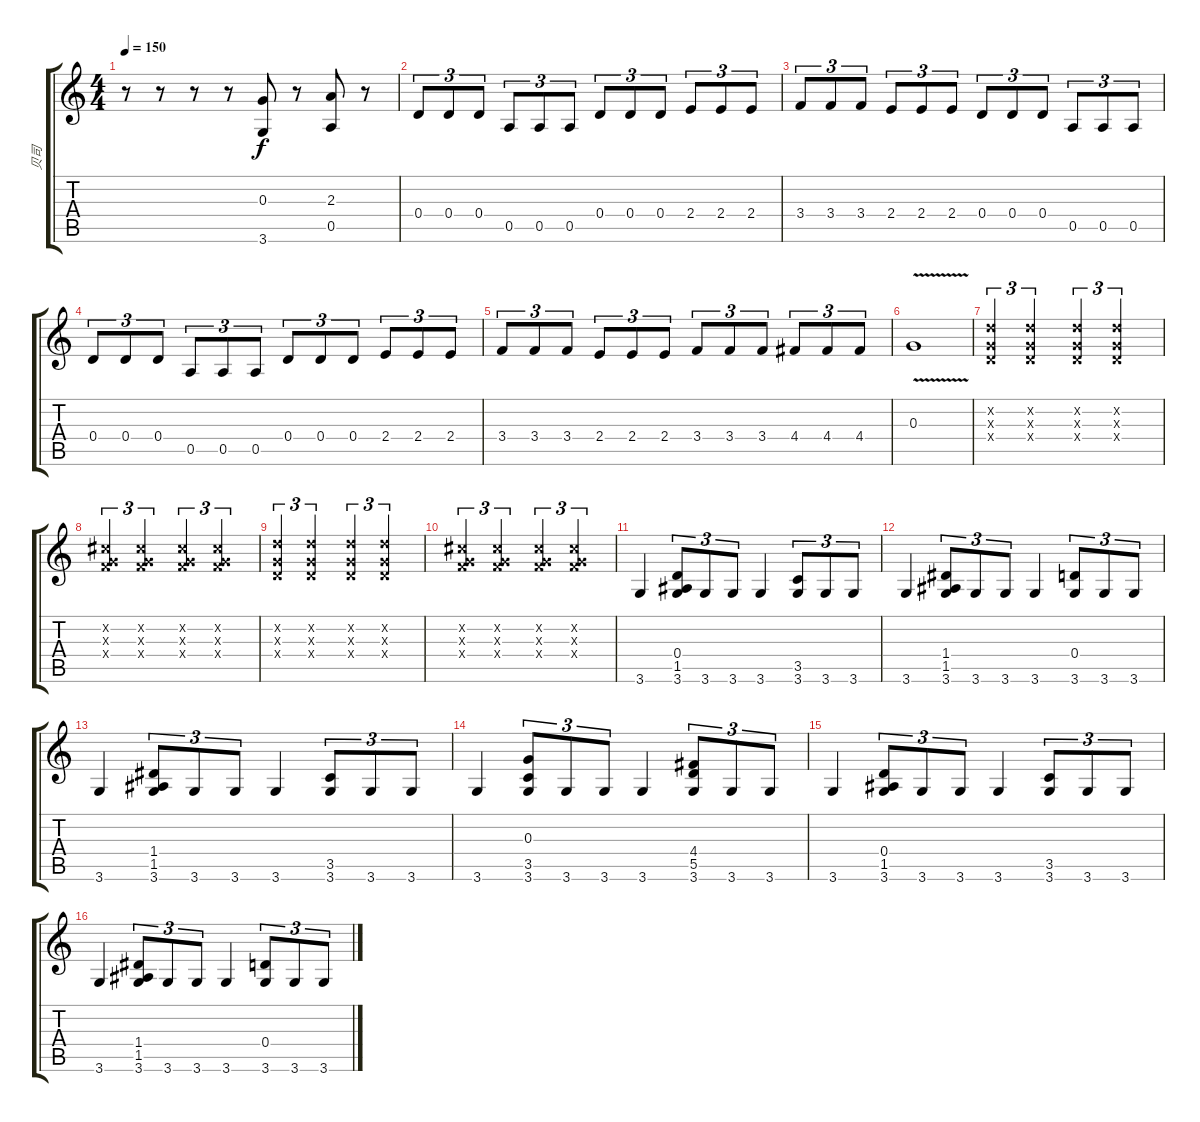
\track ("贝司" "贝司") {instrument slapbass1}
\staff {score tabs}
\tuning (E4 B3 G3 D3 A2 E2) {hide}
\ts (4 4)
\tempo 150
\clef g2
\ks c
r.8{dy f} r.8 r.8 r.8 (0.3 3.6).8 r.8 (2.3 0.5).8 r.8 |
0.4.8{tu (3 2)} 0.4.8{tu (3 2)} 0.4.8{tu (3 2)} 0.5.8{tu (3 2)} 0.5.8{tu (3 2)} 0.5.8{tu (3 2)} 0.4.8{tu (3 2)} 0.4.8{tu (3 2)} 0.4.8{tu (3 2)} 2.4.8{tu (3 2)} 2.4.8{tu (3 2)} 2.4.8{tu (3 2)} |
3.4.8{tu (3 2)} 3.4.8{tu (3 2)} 3.4.8{tu (3 2)} 2.4.8{tu (3 2)} 2.4.8{tu (3 2)} 2.4.8{tu (3 2)} 0.4.8{tu (3 2)} 0.4.8{tu (3 2)} 0.4.8{tu (3 2)} 0.5.8{tu (3 2)} 0.5.8{tu (3 2)} 0.5.8{tu (3 2)} |
0.4.8{tu (3 2)} 0.4.8{tu (3 2)} 0.4.8{tu (3 2)} 0.5.8{tu (3 2)} 0.5.8{tu (3 2)} 0.5.8{tu (3 2)} 0.4.8{tu (3 2)} 0.4.8{tu (3 2)} 0.4.8{tu (3 2)} 2.4.8{tu (3 2)} 2.4.8{tu (3 2)} 2.4.8{tu (3 2)} |
3.4.8{tu (3 2)} 3.4.8{tu (3 2)} 3.4.8{tu (3 2)} 2.4.8{tu (3 2)} 2.4.8{tu (3 2)} 2.4.8{tu (3 2)} 3.4.8{tu (3 2)} 3.4.8{tu (3 2)} 3.4.8{tu (3 2)} 4.4.8{tu (3 2)} 4.4.8{tu (3 2)} 4.4.8{tu (3 2)} |
0.3{v}.1 |
(3.2{x} 0.3{x} 0.4{x}).4{tu (3 2)} (3.2{x} 0.3{x} 0.4{x}).2{tu (3 2)} (3.2{x} 0.3{x} 0.4{x}).4{tu (3 2)} (3.2{x} 0.3{x} 0.4{x}).2{tu (3 2)} |
(2.2{x} 0.3{x} 3.4{x}).4{tu (3 2)} (2.2{x} 0.3{x} 3.4{x}).2{tu (3 2)} (2.2{x} 0.3{x} 3.4{x}).4{tu (3 2)} (2.2{x} 0.3{x} 3.4{x}).2{tu (3 2)} |
(3.2{x} 0.3{x} 0.4{x}).4{tu (3 2)} (3.2{x} 0.3{x} 0.4{x}).2{tu (3 2)} (3.2{x} 0.3{x} 0.4{x}).4{tu (3 2)} (3.2{x} 0.3{x} 0.4{x}).2{tu (3 2)} |
(2.2{x} 0.3{x} 3.4{x}).4{tu (3 2)} (2.2{x} 0.3{x} 3.4{x}).2{tu (3 2)} (2.2{x} 0.3{x} 3.4{x}).4{tu (3 2)} (2.2{x} 0.3{x} 3.4{x}).2{tu (3 2)} |
3.6.4 (0.4 1.5 3.6).8{tu (3 2)} 3.6.8{tu (3 2)} 3.6.8{tu (3 2)} 3.6.4 (3.5 3.6).8{tu (3 2)} 3.6.8{tu (3 2)} 3.6.8{tu (3 2)} |
3.6.4 (1.4 1.5 3.6).8{tu (3 2)} 3.6.8{tu (3 2)} 3.6.8{tu (3 2)} 3.6.4 (0.4 3.6).8{tu (3 2)} 3.6.8{tu (3 2)} 3.6.8{tu (3 2)} |
3.6.4 (1.4 1.5 3.6).8{tu (3 2)} 3.6.8{tu (3 2)} 3.6.8{tu (3 2)} 3.6.4 (3.5 3.6).8{tu (3 2)} 3.6.8{tu (3 2)} 3.6.8{tu (3 2)} |
3.6.4 (0.3 3.5 3.6).8{tu (3 2)} 3.6.8{tu (3 2)} 3.6.8{tu (3 2)} 3.6.4 (4.4 5.5 3.6).8{tu (3 2)} 3.6.8{tu (3 2)} 3.6.8{tu (3 2)} |
3.6.4 (0.4 1.5 3.6).8{tu (3 2)} 3.6.8{tu (3 2)} 3.6.8{tu (3 2)} 3.6.4 (3.5 3.6).8{tu (3 2)} 3.6.8{tu (3 2)} 3.6.8{tu (3 2)} |
3.6.4 (1.4 1.5 3.6).8{tu (3 2)} 3.6.8{tu (3 2)} 3.6.8{tu (3 2)} 3.6.4 (0.4 3.6).8{tu (3 2)} 3.6.8{tu (3 2)} 3.6.8{tu (3 2)}
